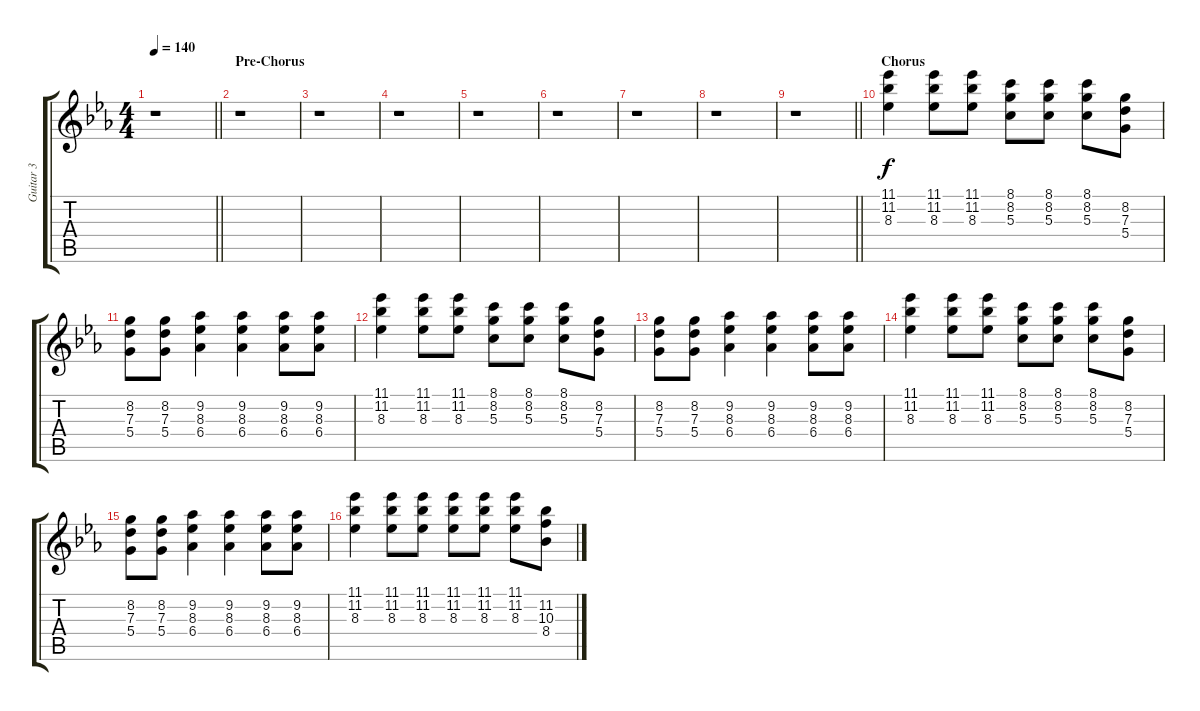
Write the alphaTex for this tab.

\track ("Guitar 3" "Guitar 3") {instrument distortionguitar}
\staff {score tabs}
\tuning (E4 B3 G3 D3 A2 E2) {hide}
\ts (4 4)
\tempo 140
\clef g2
\barLineRight lightlight
\ks eb
r.1{dy f} |
\section ("" "Pre-Chorus")
r.1 |
r.1 |
r.1 |
r.1 |
r.1 |
r.1 |
r.1 |
\barLineRight lightlight
r.1{volume 13} |
\section ("" "Chorus")
(11.1 11.2 8.3).4 (11.1 11.2 8.3).8 (11.1 11.2 8.3).8 (8.1 8.2 5.3).8 (8.1 8.2 5.3).8 (8.1 8.2 5.3).8 (8.2 7.3 5.4).8 |
(8.2 7.3 5.4).8 (8.2 7.3 5.4).8 (9.2 8.3 6.4).4 (9.2 8.3 6.4).4 (9.2 8.3 6.4).8 (9.2 8.3 6.4).8 |
(11.1 11.2 8.3).4 (11.1 11.2 8.3).8 (11.1 11.2 8.3).8 (8.1 8.2 5.3).8 (8.1 8.2 5.3).8 (8.1 8.2 5.3).8 (8.2 7.3 5.4).8 |
(8.2 7.3 5.4).8 (8.2 7.3 5.4).8 (9.2 8.3 6.4).4 (9.2 8.3 6.4).4 (9.2 8.3 6.4).8 (9.2 8.3 6.4).8 |
(11.1 11.2 8.3).4 (11.1 11.2 8.3).8 (11.1 11.2 8.3).8 (8.1 8.2 5.3).8 (8.1 8.2 5.3).8 (8.1 8.2 5.3).8 (8.2 7.3 5.4).8 |
(8.2 7.3 5.4).8 (8.2 7.3 5.4).8 (9.2 8.3 6.4).4 (9.2 8.3 6.4).4 (9.2 8.3 6.4).8 (9.2 8.3 6.4).8 |
(11.1 11.2 8.3).4 (11.1 11.2 8.3).8 (11.1 11.2 8.3).8 (11.1 11.2 8.3).8 (11.1 11.2 8.3).8 (11.1 11.2 8.3).8 (11.2 10.3 8.4).8
